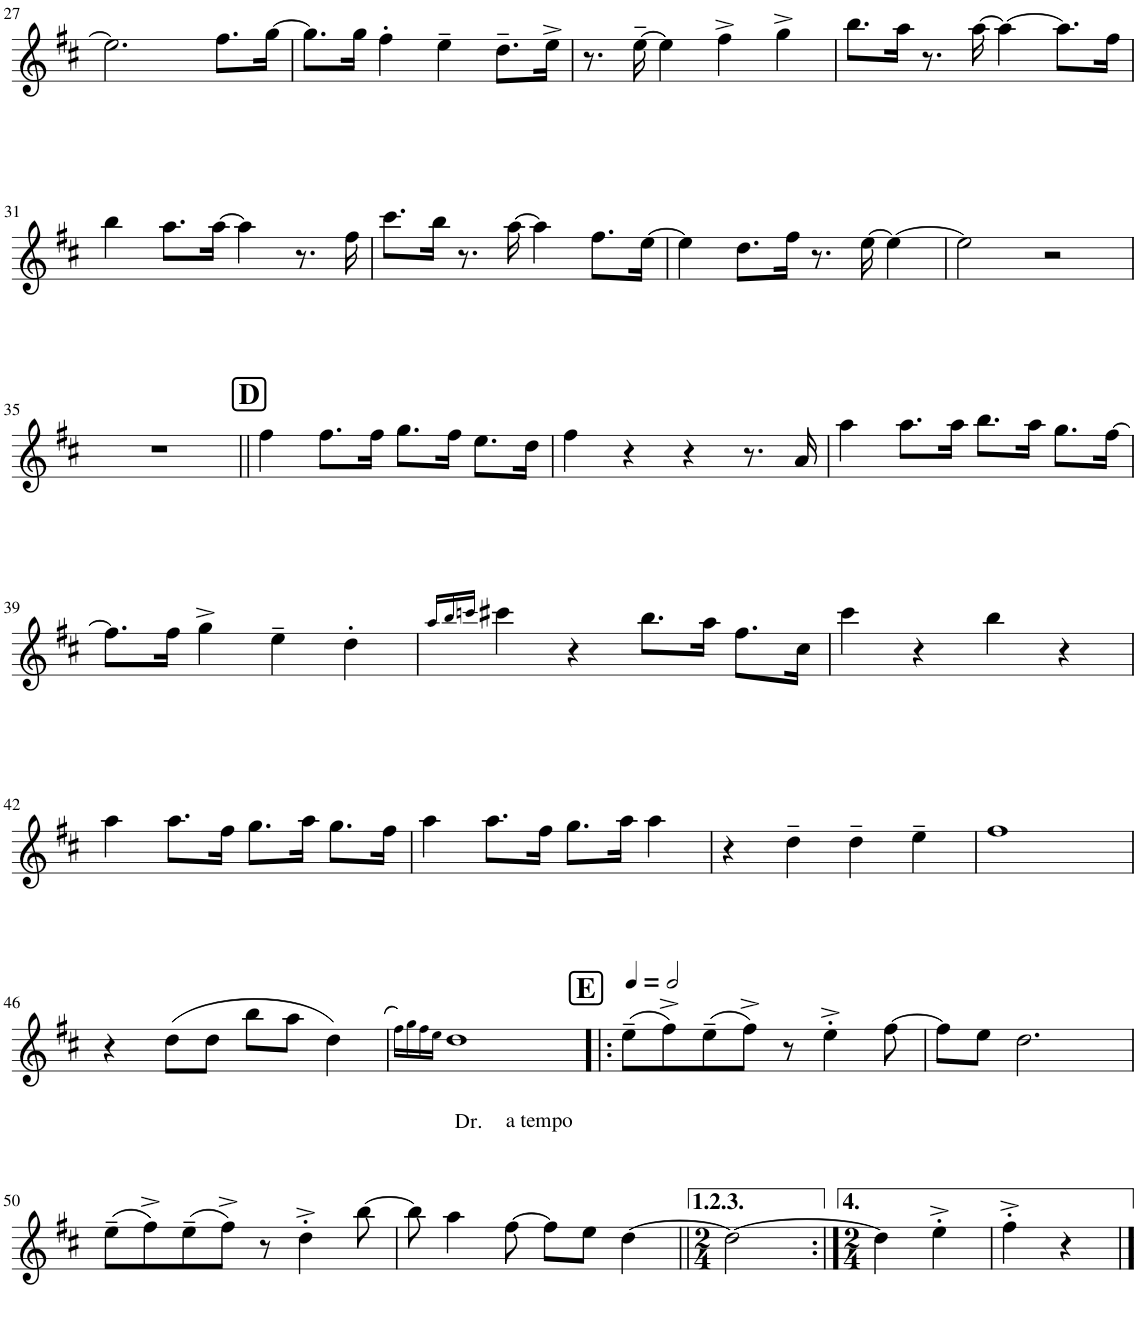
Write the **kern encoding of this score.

**kern
*part1
*staff1
*I"Piano
*I'Pno.
!!LO:PB:g=z
*clefG2
*k[f#c#]
*M4/4
*met(c)
=27
2.ee\]
8.ff#\L
[16gg\Jk
=28
8.gg\L]
16gg\Jk
4ff#'\
4ee~\
8.dd~\L
16ee^\Jk
=29
8.r
[16ee~\
4ee\]
4ff#^\
4gg^\
=30
8.bb\L
16aa\Jk
8.r
[16aa\
4aa\_
8.aa\L]
16ff#\Jk
!!LO:LB:g=z
=31
4bb\
8.aa\L
[16aa\Jk
4aa\]
8.r
16ff#\
=32
8.ccc#\L
16bb\Jk
8.r
[16aa\
4aa\]
8.ff#\L
[16ee\Jk
=33
4ee\]
8.dd\L
16ff#\Jk
8.r
[16ee\
4ee\_
=34
2ee\]
2r
!!LO:LB:g=z
=35
1r
!!LO:REH:place=s1:a:B:cj:fs=14:t=D
=36||
4ff#\
8.ff#\L
16ff#\Jk
8.gg\L
16ff#\Jk
8.ee\L
16dd\Jk
=37
4ff#\
4r
4r
8.r
16a/
=38
4aa\
8.aa\L
16aa\Jk
8.bb\L
16aa\Jk
8.gg\L
[16ff#\Jk
!!LO:LB:g=z
=39
8.ff#\L]
16ff#\Jk
4gg^\
4ee~\
4dd'\
=40
16qaa/LL
16qbb/
16qcccn/JJ
4ccc#X\
4r
8.bb\L
16aa\Jk
8.ff#\L
16cc#\Jk
=41
4ccc#\
4r
4bb\
4r
!!LO:LB:g=z
=42
4aa\
8.aa\L
16ff#\Jk
8.gg\L
16aa\Jk
8.gg\L
16ff#\Jk
=43
4aa\
8.aa\L
16ff#\Jk
8.gg\L
16aa\Jk
4aa\
=44
4r
4dd~\
4dd~\
4ee~\
=45
1ff#
!!LO:LB:g=z
=46
4r
(8dd\L
8dd\J
8bb\L
8aa\J
4dd\)
=47
(>16qff#\LL
16qgg\)
16qff#\
16qee\JJ
!LO:TX:b:t=a tempo
!LO:TX:b:t=Dr.
1dd
=48!|:
!!LO:REH:place=s1:a:B:cj:fs=14:t=E
(8ee~\L
8ff#^\)
(8ee~\
8ff#^\J)
8r
4ee'^\
[8ff#\
=49
8ff#\L]
8ee\J
2.dd\
!!LO:LB:g=z
=50
(8ee~\L
8ff#^\)
(8ee~\
8ff#^\J)
8r
4dd'^\
[8bb\
=51
8bb\]
4aa\
[8ff#\
8ff#\L]
8ee\J
[4dd\
=52||
*M2/4
2dd\_
=53:|!
*M2/4
4dd\]
4ee'^\
=54
4ff#'^\
4r
==
*-
